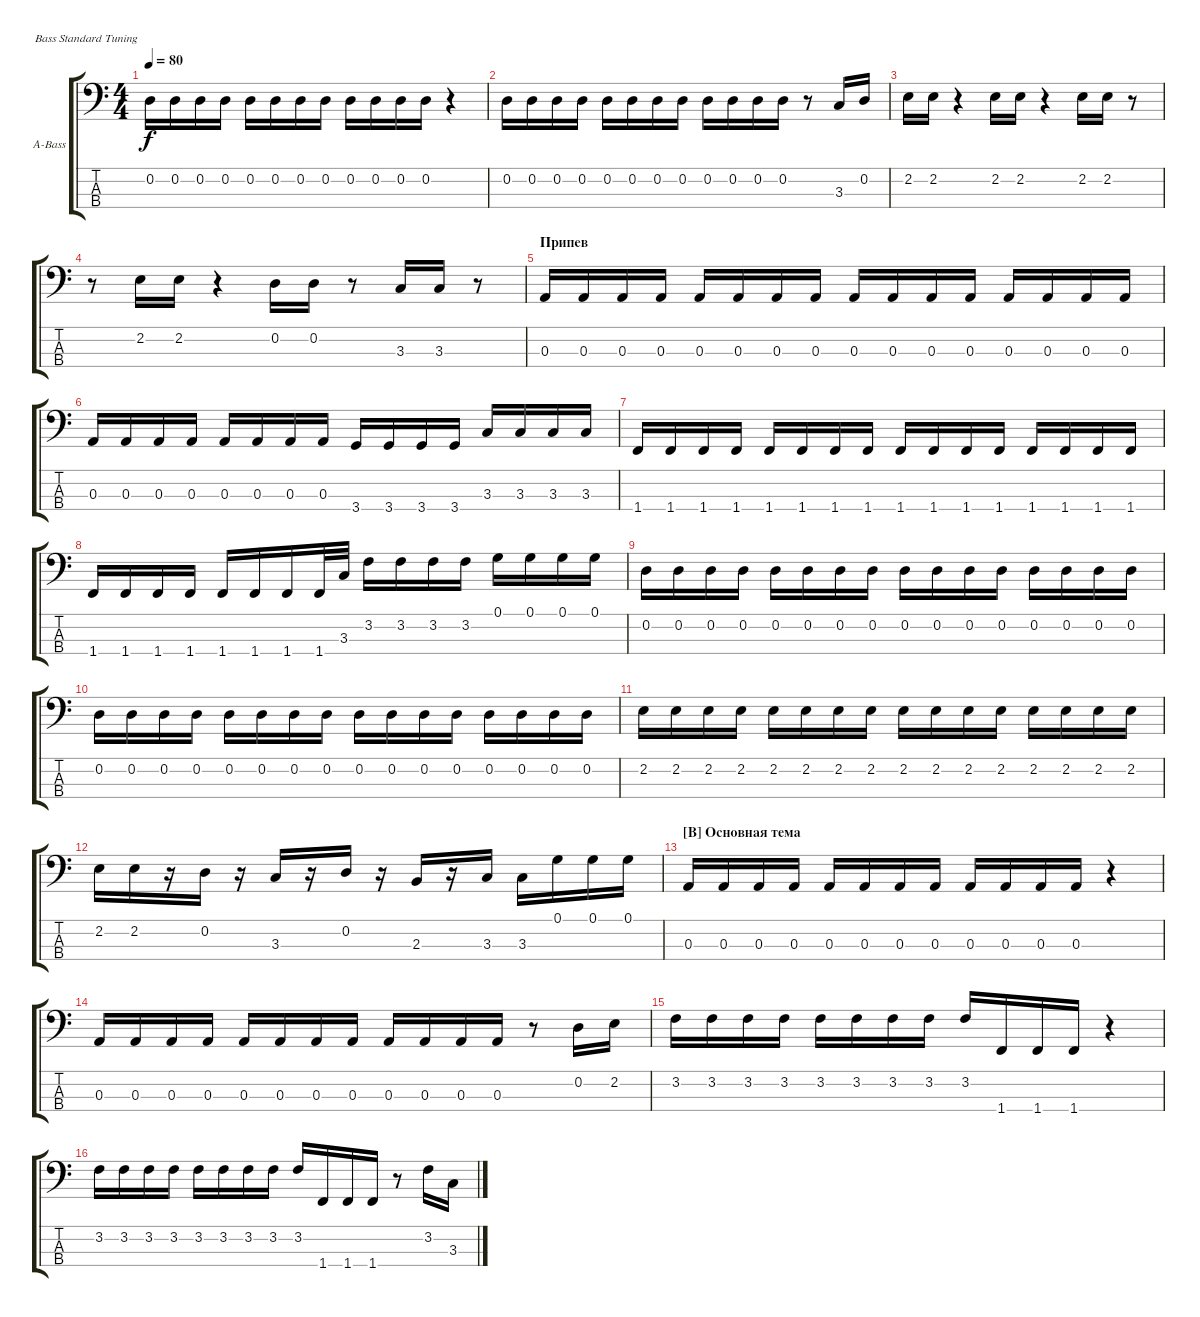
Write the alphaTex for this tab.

\defaultSystemsLayout 4
\bracketExtendMode groupsimilarinstruments
\firstSystemTrackNameOrientation horizontal
\otherSystemsTrackNameOrientation horizontal
\track ("Acoustic Bass" "A-Bass") {mute instrument acousticbass}
\staff {score tabs}
\tuning (G2 D2 A1 E1)
\ts (4 4)
\tempo 80
\clef f4
\ks c
0.2.16{dy f} 0.2.16 0.2.16 0.2.16 0.2.16 0.2.16 0.2.16 0.2.16 0.2.16 0.2.16 0.2.16 0.2.16 r.4 |
0.2.16 0.2.16 0.2.16 0.2.16 0.2.16 0.2.16 0.2.16 0.2.16 0.2.16 0.2.16 0.2.16 0.2.16 r.8 3.3.16 0.2.16 |
2.2.16 2.2.16 r.4 2.2.16 2.2.16 r.4 2.2.16 2.2.16 r.8 |
r.8 2.2.16 2.2.16 r.4 0.2.16 0.2.16 r.8 3.3.16 3.3.16 r.8 |
\section ("" "Припев")
0.3.16 0.3.16 0.3.16 0.3.16 0.3.16 0.3.16 0.3.16 0.3.16 0.3.16 0.3.16 0.3.16 0.3.16 0.3.16 0.3.16 0.3.16 0.3.16 |
0.3.16 0.3.16 0.3.16 0.3.16 0.3.16 0.3.16 0.3.16 0.3.16 3.4.16 3.4.16 3.4.16 3.4.16 3.3.16 3.3.16 3.3.16 3.3.16 |
1.4.16 1.4.16 1.4.16 1.4.16 1.4.16 1.4.16 1.4.16 1.4.16 1.4.16 1.4.16 1.4.16 1.4.16 1.4.16 1.4.16 1.4.16 1.4.16 |
1.4.16 1.4.16 1.4.16 1.4.16 1.4.16 1.4.16 1.4.16 1.4.32 3.3.32 3.2.16 3.2.16 3.2.16 3.2.16 0.1.16 0.1.16 0.1.16 0.1.16 |
0.2.16 0.2.16 0.2.16 0.2.16 0.2.16 0.2.16 0.2.16 0.2.16 0.2.16 0.2.16 0.2.16 0.2.16 0.2.16 0.2.16 0.2.16 0.2.16 |
0.2.16 0.2.16 0.2.16 0.2.16 0.2.16 0.2.16 0.2.16 0.2.16 0.2.16 0.2.16 0.2.16 0.2.16 0.2.16 0.2.16 0.2.16 0.2.16 |
2.2.16 2.2.16 2.2.16 2.2.16 2.2.16 2.2.16 2.2.16 2.2.16 2.2.16 2.2.16 2.2.16 2.2.16 2.2.16 2.2.16 2.2.16 2.2.16 |
2.2.16 2.2.16 r.16 0.2.16 r.16 3.3.16 r.16 0.2.16 r.16 2.3.16 r.16 3.3.16 3.3.16 0.1.16 0.1.16 0.1.16 |
\section ("B" "Основная тема")
0.3.16 0.3.16 0.3.16 0.3.16 0.3.16 0.3.16 0.3.16 0.3.16 0.3.16 0.3.16 0.3.16 0.3.16 r.4 |
0.3.16 0.3.16 0.3.16 0.3.16 0.3.16 0.3.16 0.3.16 0.3.16 0.3.16 0.3.16 0.3.16 0.3.16 r.8 0.2.16 2.2.16 |
3.2.16 3.2.16 3.2.16 3.2.16 3.2.16 3.2.16 3.2.16 3.2.16 3.2.16 1.4.16 1.4.16 1.4.16 r.4 |
3.2.16 3.2.16 3.2.16 3.2.16 3.2.16 3.2.16 3.2.16 3.2.16 3.2.16 1.4.16 1.4.16 1.4.16 r.8 3.2.16 3.3.16
